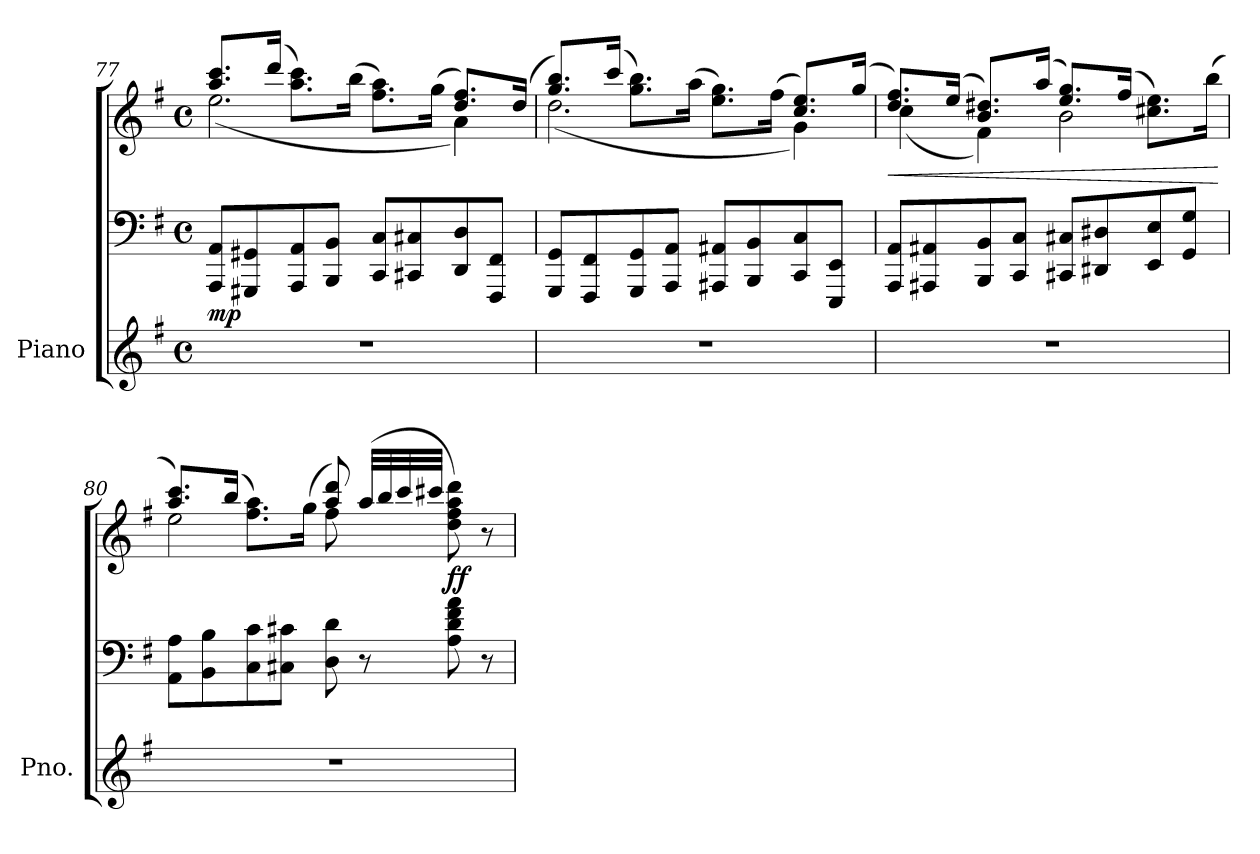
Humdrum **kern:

**kern	**kern	**kern	**dynam
*part1	*part1	*part1	*part1
*staff3	*staff2	*staff1	*staff1/2/3
*I"Piano	*	*	*
*I'Pno.	*	*	*
*clefG2	*clefF4	*clefG2	*
*k[f#]	*k[f#]	*k[f#]	*
*M4/4	*M4/4	*M4/4	*
*met(c)	*met(c)	*met(c)	*
=77	=77	=77	=77
*	*	*^	*
!	!	!	!	!LO:DY:b=2
1r	8AAA/ 8AA/L	8.aa/ 8.ccc/L	(<2.ee\	mp
.	8GGG#X/ 8GG#X/	.	.	.
.	.	(>16ddd/Jk	.	.
.	8AAA/ 8AA/	8.aa\ 8.ccc\L)	.	.
.	8BBB/ 8BB/J	.	.	.
.	.	(>16bb\Jk	.	.
.	8CC/ 8C/L	8.ff#\ 8.aa\L)	.	.
.	8CC#X/ 8C#X/	.	.	.
.	.	(>16gg\Jk	.	.
.	8DD/ 8D/	8.dd/ 8.ff#/L)	4a\)	.
.	8FFF#/ 8FF#/J	.	.	.
.	.	(>16dd/Jk	.	.
=78	=78	=78	=78	=78
1r	8GGG/ 8GG/L	8.gg/ 8.bb/L)	(<2.dd\	.
.	8FFF#/ 8FF#/	.	.	.
.	.	(>16ccc/Jk	.	.
.	8GGG/ 8GG/	8.gg\ 8.bb\L)	.	.
.	8AAA/ 8AA/J	.	.	.
.	.	(>16aa\Jk	.	.
.	8AAA#X/ 8AA#X/L	8.ee\ 8.gg\L)	.	.
.	8BBB/ 8BB/	.	.	.
.	.	(>16ff#\Jk	.	.
.	8CC/ 8C/	8.cc/ 8.ee/L)	4g\)	.
.	8EEE/ 8EE/J	.	.	.
.	.	(>16gg/Jk	.	.
!!LO:LB:g=z	!!
=79	=79	=79	=79	=79
!	!	!	!	!LO:HP:b
1r	8AAA/ 8AA/L	8.dd/ 8.ff#/L)	(<4cc\	<
.	8AAA#X/ 8AA#X/	.	.	.
.	.	(>16ee/Jk	.	.
.	8BBB/ 8BB/	8.b/ 8.dd#X/L)	4f#\)	.
.	8CC/ 8C/J	.	.	.
.	.	(>16aa/Jk	.	.
.	8CC#X/ 8C#X/L	8.ee/ 8.gg/L)	2b\	.
.	8DD#X/ 8D#X/	.	.	.
.	.	(>16ff#/Jk	.	.
.	8EE/ 8E/	8.cc#X\ 8.ee\L)	.	.
.	8GG/ 8G/J	.	.	.
.	.	(>16bb\Jk	.	.
*	*	*v	*v	*
.	.	.	[
=80	=80	=80	=80
*	*	*^	*
!	!	!	!	!LO:DY:b=2
!	!	!	!	!LO:DY:n=1:b
1r	8AA\ 8A\L	8.aa/ 8.ccc/L)	2ee\	mf f
.	8BB\ 8B\	.	.	.
.	.	(>16bb/Jk	.	.
.	8C\ 8c\	8.ff#\ 8.aa\L)	.	.
.	8C#X\ 8c#X\J	.	.	.
.	.	(>16gg\Jk	.	.
.	8D\ 8d\	8aa/ 8ddd/)	8ff#\	.
.	8r	(>32aa!/LLL	4.ryy	.
.	.	32bb!/	.	.
.	.	32ccc!/	.	.
.	.	32ccc#X!/JJJ	.	.
!	!	!	!	!LO:DY:n=2:b
.	8A\ 8d\ 8f#\ 8a\	8dd\ 8ff#\ 8aa\ 8ddd\)	.	ff
.	8r	8r	.	.
*	*	*v	*v	*
=	=	=	=
*-	*-	*-	*-
